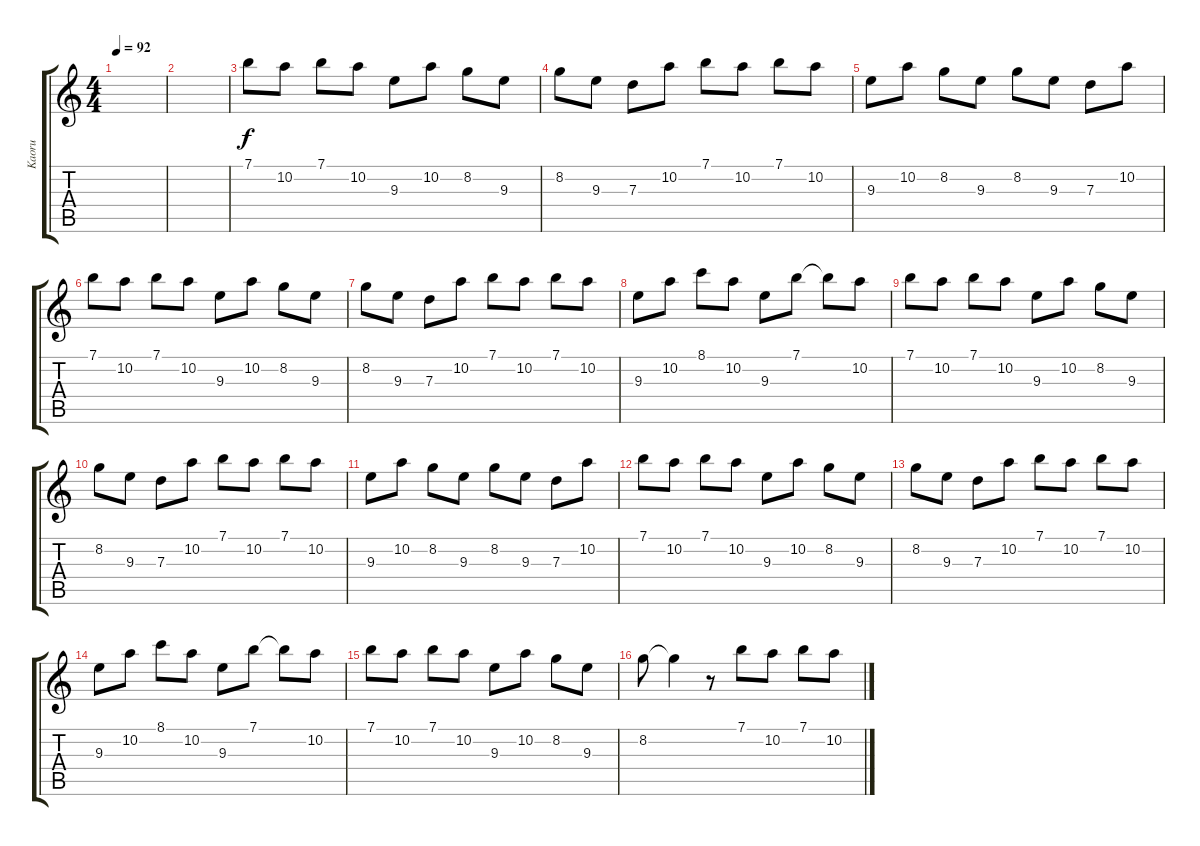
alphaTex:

\track ("Kaoru" "Kaoru") {instrument electricguitarclean}
\staff {score tabs}
\tuning (E4 B3 G3 D3 A2 E2) {hide}
\ts (4 4)
\tempo 92
\clef g2
\ks c
|
|
7.1.8 10.2.8 7.1.8 10.2.8 9.3.8 10.2.8 8.2.8 9.3.8 |
8.2.8 9.3.8 7.3.8 10.2.8 7.1.8 10.2.8 7.1.8 10.2.8 |
9.3.8 10.2.8 8.2.8 9.3.8 8.2.8 9.3.8 7.3.8 10.2.8 |
7.1.8 10.2.8 7.1.8 10.2.8 9.3.8 10.2.8 8.2.8 9.3.8 |
8.2.8 9.3.8 7.3.8 10.2.8 7.1.8 10.2.8 7.1.8 10.2.8 |
9.3.8 10.2.8 8.1.8 10.2.8 9.3.8 7.1.8 7.1{t}.8 10.2.8 |
7.1.8 10.2.8 7.1.8 10.2.8 9.3.8 10.2.8 8.2.8 9.3.8 |
8.2.8 9.3.8 7.3.8 10.2.8 7.1.8 10.2.8 7.1.8 10.2.8 |
9.3.8 10.2.8 8.2.8 9.3.8 8.2.8 9.3.8 7.3.8 10.2.8 |
7.1.8 10.2.8 7.1.8 10.2.8 9.3.8 10.2.8 8.2.8 9.3.8 |
8.2.8 9.3.8 7.3.8 10.2.8 7.1.8 10.2.8 7.1.8 10.2.8 |
9.3.8 10.2.8 8.1.8 10.2.8 9.3.8 7.1.8 7.1{t}.8 10.2.8 |
7.1.8 10.2.8 7.1.8 10.2.8 9.3.8 10.2.8 8.2.8 9.3.8 |
8.2.8 8.2{t}.4 r.8 7.1.8 10.2.8 7.1.8 10.2.8
